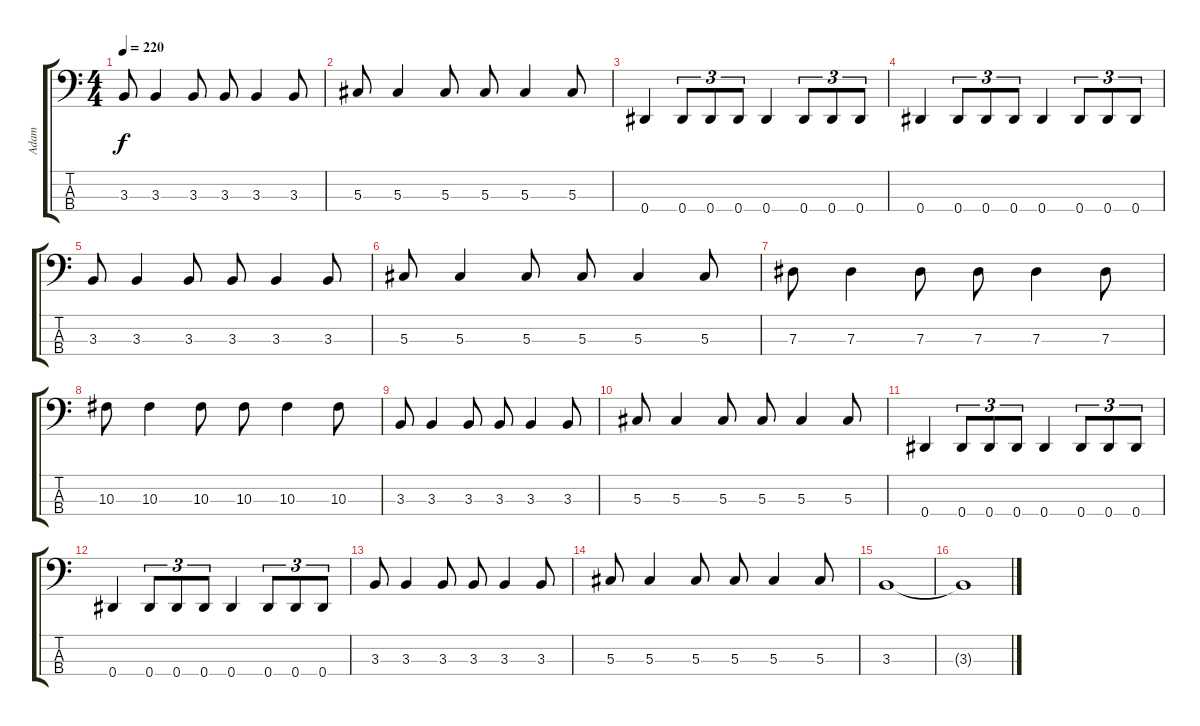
\track ("Adam" "Adam") {instrument electricbasspick}
\staff {score tabs}
\tuning (Gb2 Db2 Ab1 Eb1) {hide}
\ts (4 4)
\tempo 220
\clef f4
\ks c
3.3.8{dy f} 3.3.4 3.3.8 3.3.8 3.3.4 3.3.8 |
5.3.8 5.3.4 5.3.8 5.3.8 5.3.4 5.3.8 |
0.4.4 0.4.8{tu (3 2)} 0.4.8{tu (3 2)} 0.4.8{tu (3 2)} 0.4.4 0.4.8{tu (3 2)} 0.4.8{tu (3 2)} 0.4.8{tu (3 2)} |
0.4.4 0.4.8{tu (3 2)} 0.4.8{tu (3 2)} 0.4.8{tu (3 2)} 0.4.4 0.4.8{tu (3 2)} 0.4.8{tu (3 2)} 0.4.8{tu (3 2)} |
3.3.8 3.3.4 3.3.8 3.3.8 3.3.4 3.3.8 |
5.3.8 5.3.4 5.3.8 5.3.8 5.3.4 5.3.8 |
7.3.8 7.3.4 7.3.8 7.3.8 7.3.4 7.3.8 |
10.3.8 10.3.4 10.3.8 10.3.8 10.3.4 10.3.8 |
3.3.8 3.3.4 3.3.8 3.3.8 3.3.4 3.3.8 |
5.3.8 5.3.4 5.3.8 5.3.8 5.3.4 5.3.8 |
0.4.4 0.4.8{tu (3 2)} 0.4.8{tu (3 2)} 0.4.8{tu (3 2)} 0.4.4 0.4.8{tu (3 2)} 0.4.8{tu (3 2)} 0.4.8{tu (3 2)} |
0.4.4 0.4.8{tu (3 2)} 0.4.8{tu (3 2)} 0.4.8{tu (3 2)} 0.4.4 0.4.8{tu (3 2)} 0.4.8{tu (3 2)} 0.4.8{tu (3 2)} |
3.3.8 3.3.4 3.3.8 3.3.8 3.3.4 3.3.8 |
5.3.8 5.3.4 5.3.8 5.3.8 5.3.4 5.3.8 |
3.3.1 |
3.3{t}.1
